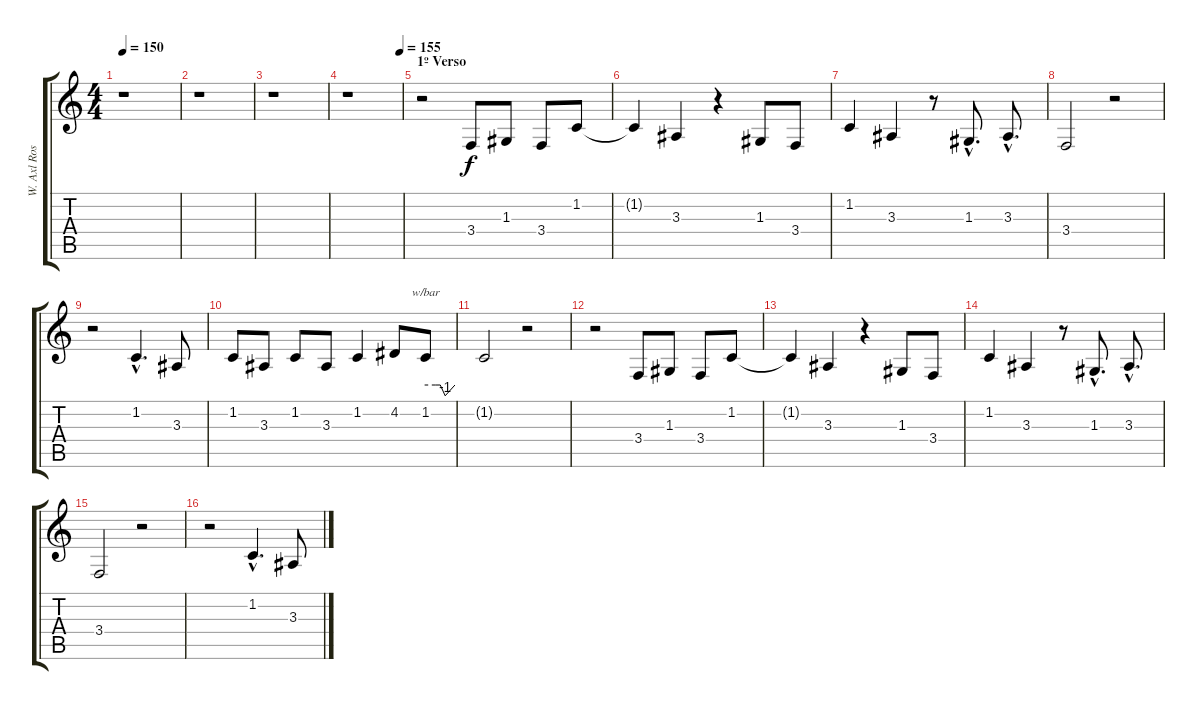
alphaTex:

\track ("W. Axl Rose (Vocal) " "W. Axl Ros") {instrument synthvoice}
\staff {score tabs}
\tuning (E4 B3 G3 D3 A2 E2) {hide}
\ts (4 4)
\tempo 150
\tempo 120
\tempo 150
\clef g2
\ks c
r.1{dy f instrument synthvoice} |
r.1 |
r.1 |
\tempo (155 0.96875)
r.1 |
\section ("" "1º Verso")
r.2 3.4.8 1.3.8 3.4.8 1.2.8 |
1.2{t}.4 3.3.4 r.4 1.3.8 3.4.8 |
1.2.4 3.3.4 r.8 1.3{hac}.8{d} 3.3{hac}.8{d} |
3.4.2 r.2 |
r.2 1.2{hac}.4{d} 3.3.8 |
1.2.8 3.3.8 1.2.8 3.3.8 1.2.4 4.2.8 1.2.8{tbe (custom default 0 0 20 0 30 0 40 -4 60 0)} |
1.2{t}.2 r.2 |
r.2 3.4.8 1.3.8 3.4.8 1.2.8 |
1.2{t}.4 3.3.4 r.4 1.3.8 3.4.8 |
1.2.4 3.3.4 r.8 1.3{hac}.8{d} 3.3{hac}.8{d} |
3.4.2 r.2 |
r.2 1.2{hac}.4{d} 3.3.8
